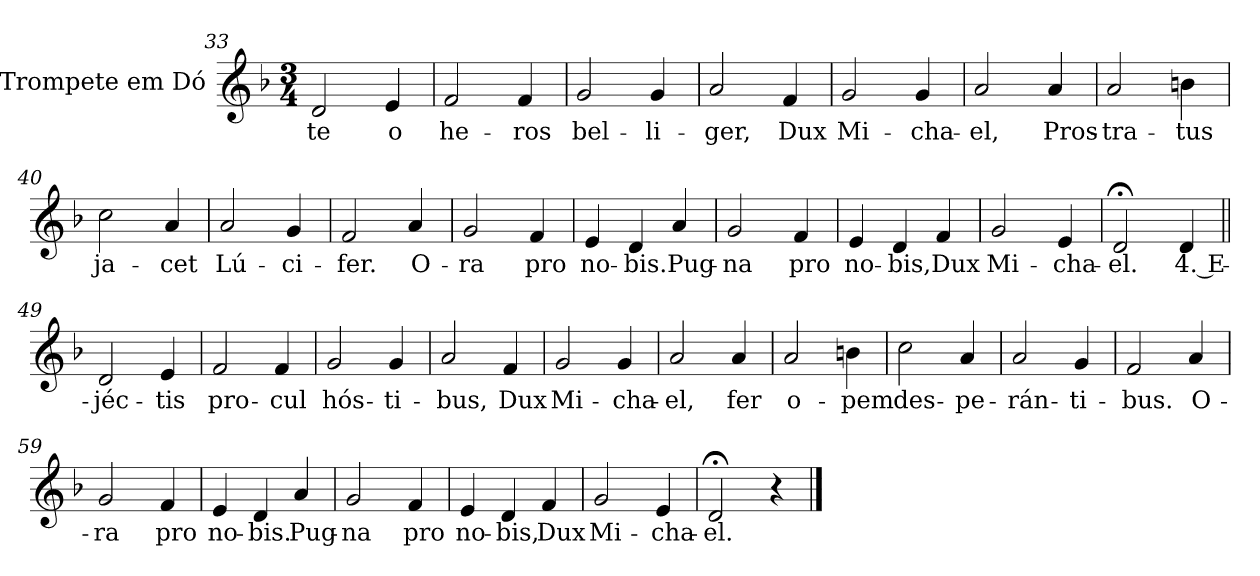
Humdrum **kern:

**kern	**text
*part1	*part1
*staff1	*staff1
*I"Trompete em Dó	*
*clefG2	*
*k[b-]	*
*d:	*
*M3/4	*
=33	=33
!	!LO:LY:b:color=#000000
2di/	te
!	!LO:LY:b:color=#000000
4ei/	o
=34	=34
!	!LO:LY:b:color=#000000
2fi/	he-
!	!LO:LY:b:color=#000000
4fi/	-ros
=35	=35
!	!LO:LY:b:color=#000000
2gi/	bel-
!	!LO:LY:b:color=#000000
4gi/	-li-
=36	=36
!	!LO:LY:b:color=#000000
2ai/	-ger,
!	!LO:LY:b:color=#000000
4fi/	Dux
!!LO:LB:g=z
=37	=37
!	!LO:LY:b:color=#000000
2gi/	Mi-
!	!LO:LY:b:color=#000000
4gi/	-cha-
=38	=38
!	!LO:LY:b:color=#000000
2ai/	-el,
!	!LO:LY:b:color=#000000
4ai/	Pros-
=39	=39
!	!LO:LY:b:color=#000000
2ai/	-tra-
!	!LO:LY:b:color=#000000
4bni\	-tus
=40	=40
!	!LO:LY:b:color=#000000
2cci\	ja-
!	!LO:LY:b:color=#000000
4ai/	-cet
=41	=41
!	!LO:LY:b:color=#000000
2ai/	Lú-
!	!LO:LY:b:color=#000000
4gi/	-ci-
=42	=42
!	!LO:LY:b:color=#000000
2fi/	-fer.
!	!LO:LY:b:color=#000000
4ai/	O-
=43	=43
!	!LO:LY:b:color=#000000
2gi/	-ra
!	!LO:LY:b:color=#000000
4fi/	pro
=44	=44
!	!LO:LY:b:color=#000000
4ei/	no-
!	!LO:LY:b:color=#000000
4di/	-bis.
!	!LO:LY:b:color=#000000
4ai/	Pug-
=45	=45
!	!LO:LY:b:color=#000000
2gi/	-na
!	!LO:LY:b:color=#000000
4fi/	pro
!!LO:LB:g=z
=46	=46
!	!LO:LY:b:color=#000000
4ei/	no-
!	!LO:LY:b:color=#000000
4di/	-bis,
!	!LO:LY:b:color=#000000
4fi/	Dux
=47	=47
!	!LO:LY:b:color=#000000
2gi/	Mi-
!	!LO:LY:b:color=#000000
4ei/	-cha-
=48	=48
!	!LO:LY:b:color=#000000
2d;i/	-el.
!	!LO:LY:b:color=#000000
4di/	4. E-
=49||	=49||
!	!LO:LY:b:color=#000000
2di/	-jéc-
!	!LO:LY:b:color=#000000
4ei/	-tis
=50	=50
!	!LO:LY:b:color=#000000
2fi/	pro-
!	!LO:LY:b:color=#000000
4fi/	-cul
=51	=51
!	!LO:LY:b:color=#000000
2gi/	hós-
!	!LO:LY:b:color=#000000
4gi/	-ti-
=52	=52
!	!LO:LY:b:color=#000000
2ai/	-bus,
!	!LO:LY:b:color=#000000
4fi/	Dux
=53	=53
!	!LO:LY:b:color=#000000
2gi/	Mi-
!	!LO:LY:b:color=#000000
4gi/	-cha-
=54	=54
!	!LO:LY:b:color=#000000
2ai/	-el,
!	!LO:LY:b:color=#000000
4ai/	fer
!!LO:LB:g=z
=55	=55
!	!LO:LY:b:color=#000000
2ai/	o-
!	!LO:LY:b:color=#000000
4bni\	-pem
=56	=56
!	!LO:LY:b:color=#000000
2cci\	des-
!	!LO:LY:b:color=#000000
4ai/	-pe-
=57	=57
!	!LO:LY:b:color=#000000
2ai/	-rán-
!	!LO:LY:b:color=#000000
4gi/	-ti-
=58	=58
!	!LO:LY:b:color=#000000
2fi/	-bus.
!	!LO:LY:b:color=#000000
4ai/	O-
=59	=59
!	!LO:LY:b:color=#000000
2gi/	-ra
!	!LO:LY:b:color=#000000
4fi/	pro
!!LO:LB:g=z
=60	=60
!	!LO:LY:b:color=#000000
4ei/	no-
!	!LO:LY:b:color=#000000
4di/	-bis.
!	!LO:LY:b:color=#000000
4ai/	Pug-
=61	=61
!	!LO:LY:b:color=#000000
2gi/	-na
!	!LO:LY:b:color=#000000
4fi/	pro
=62	=62
!	!LO:LY:b:color=#000000
4ei/	no-
!	!LO:LY:b:color=#000000
4di/	-bis,
!	!LO:LY:b:color=#000000
4fi/	Dux
=63	=63
!	!LO:LY:b:color=#000000
2gi/	Mi-
!	!LO:LY:b:color=#000000
4ei/	-cha-
=64	=64
!	!LO:LY:b:color=#000000
2d;i/	-el.
4r	.
==	==
*-	*-
